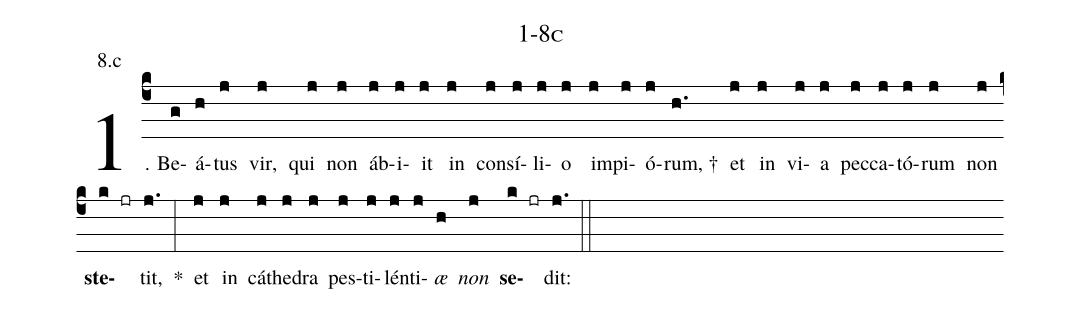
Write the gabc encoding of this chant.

name: 1-8c;
annotation: 8.c;
%%
(c4)1. Be(g)á(h)tus(j) vir,(j) qui(j) non(j) áb(j)i(j)it(j) in(j) con(j)sí(j)li(j)o(j) im(j)pi(j)ó(j)rum, †(h.) et(j) in(j) vi(j)a(j) pec(j)ca(j)tó(j)rum(j) non(j) <b>ste</b>(k jr)tit,(j.) *(:) et(j) in(j) cá(j)the(j)dra(j) pes(j)ti(j)lén(j)ti(j)<i>æ</i>(h) <i>non</i>(j) <b>se</b>(k jr)dit:(j.) (::)
